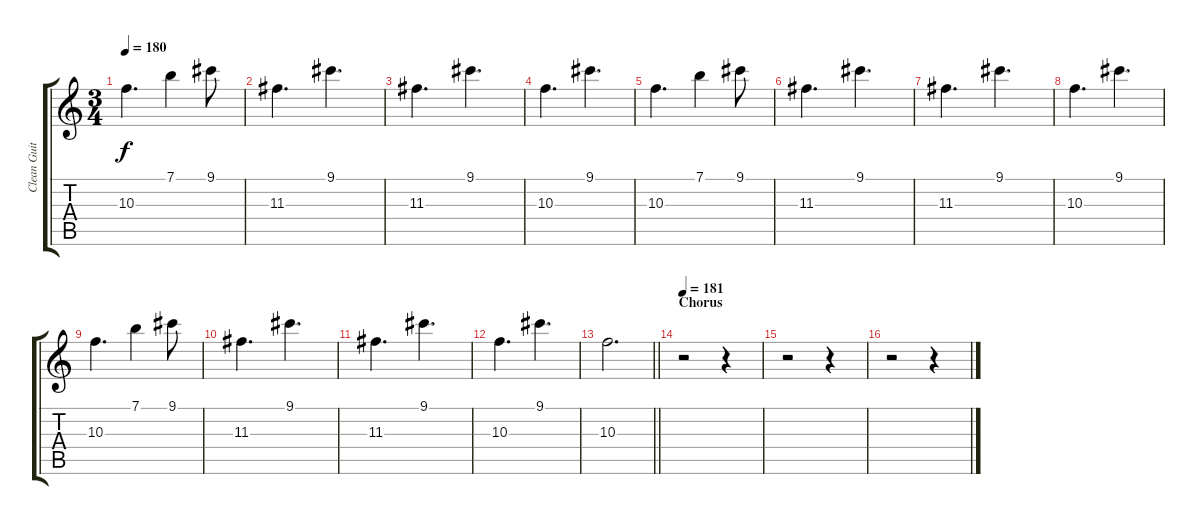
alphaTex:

\track ("Clean Guitar" "Clean Guit") {instrument electricguitarclean}
\staff {score tabs}
\tuning (E4 B3 G3 D3 A2 D2) {hide}
\ts (3 4)
\tempo 180
\clef g2
\ks c
10.3.4{d dy f} 7.1.4 9.1.8 |
11.3.4{d} 9.1.4{d} |
11.3.4{d} 9.1.4{d} |
10.3.4{d} 9.1.4{d} |
10.3.4{d} 7.1.4 9.1.8 |
11.3.4{d} 9.1.4{d} |
11.3.4{d} 9.1.4{d} |
10.3.4{d} 9.1.4{d} |
10.3.4{d} 7.1.4 9.1.8 |
11.3.4{d} 9.1.4{d} |
11.3.4{d} 9.1.4{d} |
10.3.4{d} 9.1.4{d} |
\barLineRight lightlight
10.3.2{d} |
\section ("" "Chorus")
\tempo 181
r.2 r.4 |
r.2 r.4 |
r.2 r.4
